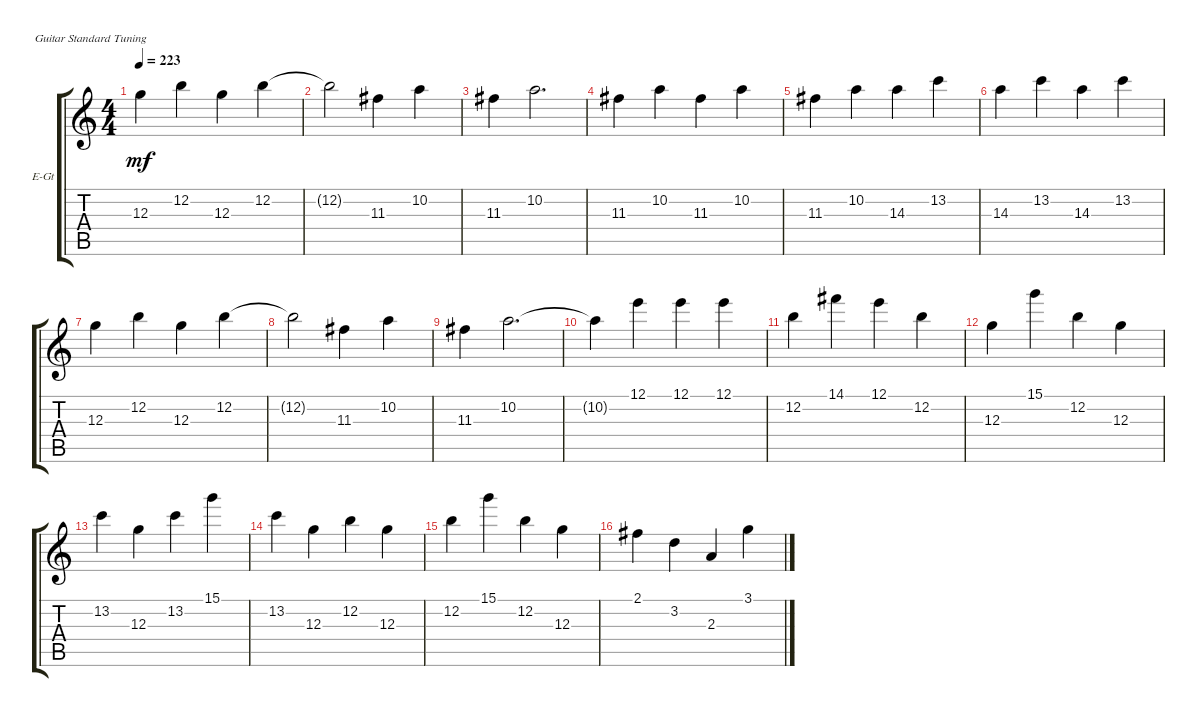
\defaultSystemsLayout 4
\bracketExtendMode groupsimilarinstruments
\firstSystemTrackNameOrientation horizontal
\otherSystemsTrackNameOrientation horizontal
\track ("Electric Guitar" "E-Gt") {instrument electricguitarclean}
\staff {score tabs}
\tuning (E4 B3 G3 D3 A2 E2)
\ts (4 4)
\tempo 223
\clef g2
\scale
0.333333
\ks c
12.3.4{dy mf} 12.2.4 12.3.4 12.2.4 |
\scale
0.333333 12.2{t}.2 11.3.4 10.2.4 |
\scale
0.333333 11.3.4 10.2.2{d} |
\scale
0.333333 11.3.4 10.2.4 11.3.4 10.2.4 |
\scale
0.333333 11.3.4 10.2.4 14.3.4 13.2.4 |
\scale
0.333333 14.3.4 13.2.4 14.3.4 13.2.4 |
\scale
0.333333 12.3.4 12.2.4 12.3.4 12.2.4 |
\scale
0.333333 12.2{t}.2 11.3.4 10.2.4 |
\scale
0.333333 11.3.4 10.2.2{d} |
\scale
0.333333 10.2{t}.4 12.1.4 12.1.4 12.1.4 |
\scale
0.333333 12.2.4 14.1.4 12.1.4 12.2.4 |
\scale
0.333333 12.3.4 15.1.4 12.2.4 12.3.4 |
\scale
0.333333 13.2.4 12.3.4 13.2.4 15.1.4 |
\scale
0.333333 13.2.4 12.3.4 12.2.4 12.3.4 |
\scale
0.333333 12.2.4 15.1.4 12.2.4 12.3.4 |
\scale
0.333333 2.1.4 3.2.4 2.3.4 3.1.4
